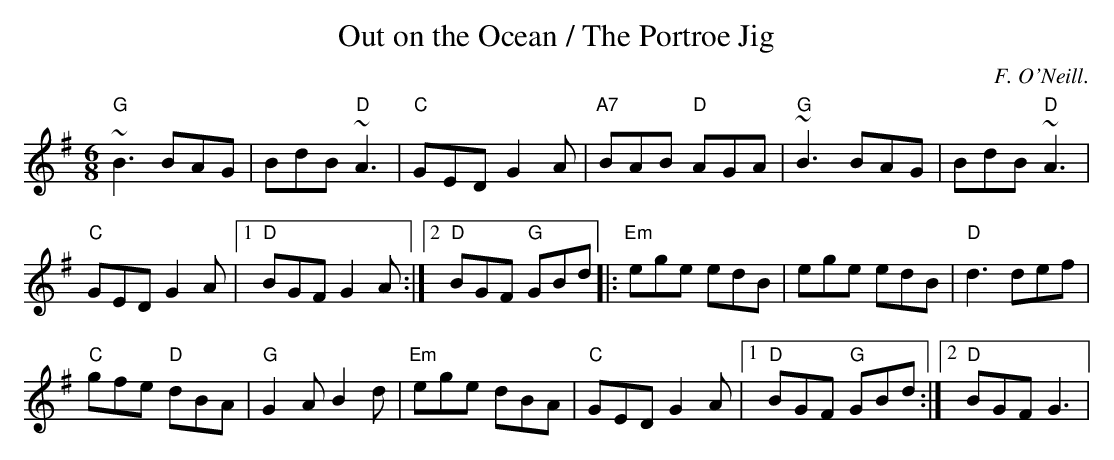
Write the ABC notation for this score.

X:1
T: Out on the Ocean / The Portroe Jig
C: F. O'Neill.
M: 6/8
K: G
"G"~B3 BAG|BdB "D"~A3|"C"GED G2 A|"A7"BAB "D" AGA|"G"~B3 BAG|BdB "D"~A3|
"C"GED G2 A|[1"D"BGF G2A:|[2 "D"BGF "G"GBd|: "Em"ege edB|ege edB|"D"d3 def|
"C"gfe "D"dBA| "G"G2A B2d|"Em"ege dBA|"C"GED G2 A|[1"D"BGF "G"GBd:|[2"D"BGF G3|
